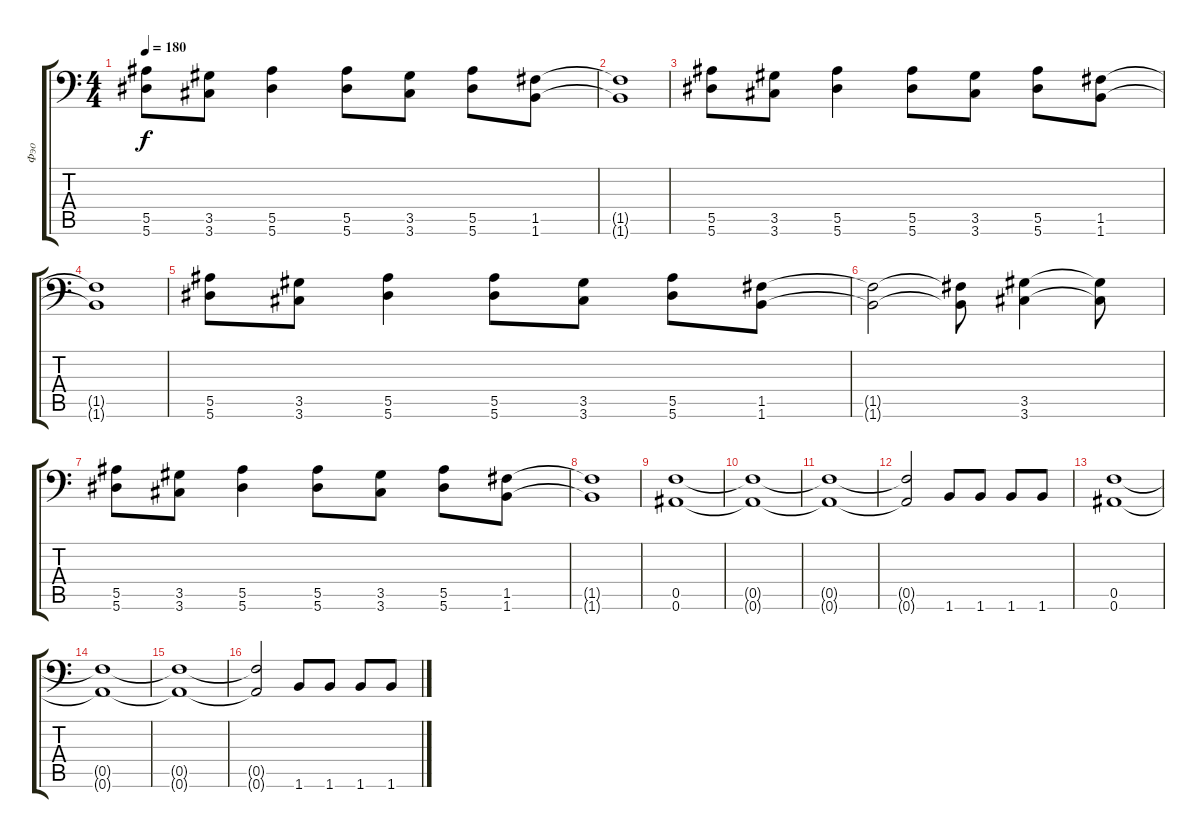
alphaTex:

\track ("Фэо" "Фэо") {instrument distortionguitar}
\staff {score tabs}
\tuning (C4 G3 Eb3 Bb2 F2 Bb1) {hide}
\ts (4 4)
\tempo 180
\clef f4
\ks c
(5.5 5.6).8{dy f instrument distortionguitar} (3.5 3.6).8{txt ""} (5.5 5.6).4 (5.5 5.6).8 (3.5 3.6).8 (5.5 5.6).8 (1.5 1.6).8 |
(1.5{t} 1.6{t}).1 |
(5.5 5.6).8 (3.5 3.6).8 (5.5 5.6).4 (5.5 5.6).8 (3.5 3.6).8 (5.5 5.6).8 (1.5 1.6).8 |
(1.5{t} 1.6{t}).1 |
(5.5 5.6).8 (3.5 3.6).8 (5.5 5.6).4 (5.5 5.6).8 (3.5 3.6).8 (5.5 5.6).8 (1.5 1.6).8 |
(1.5{t} 1.6{t}).2 (1.5{t} 1.6{t}).8 (3.5 3.6).4 (3.5{t} 3.6{t}).8 |
(5.5 5.6).8 (3.5 3.6).8 (5.5 5.6).4 (5.5 5.6).8 (3.5 3.6).8 (5.5 5.6).8 (1.5 1.6).8 |
(1.5{t} 1.6{t}).1 |
\section ("" "")
(0.5 0.6).1 |
(0.5{t} 0.6{t}).1 |
(0.5{t} 0.6{t}).1 |
(0.5{t} 0.6{t}).2 1.6.8 1.6.8 1.6.8 1.6.8 |
(0.5 0.6).1 |
(0.5{t} 0.6{t}).1 |
(0.5{t} 0.6{t}).1 |
(0.5{t} 0.6{t}).2 1.6.8 1.6.8 1.6.8 1.6.8
